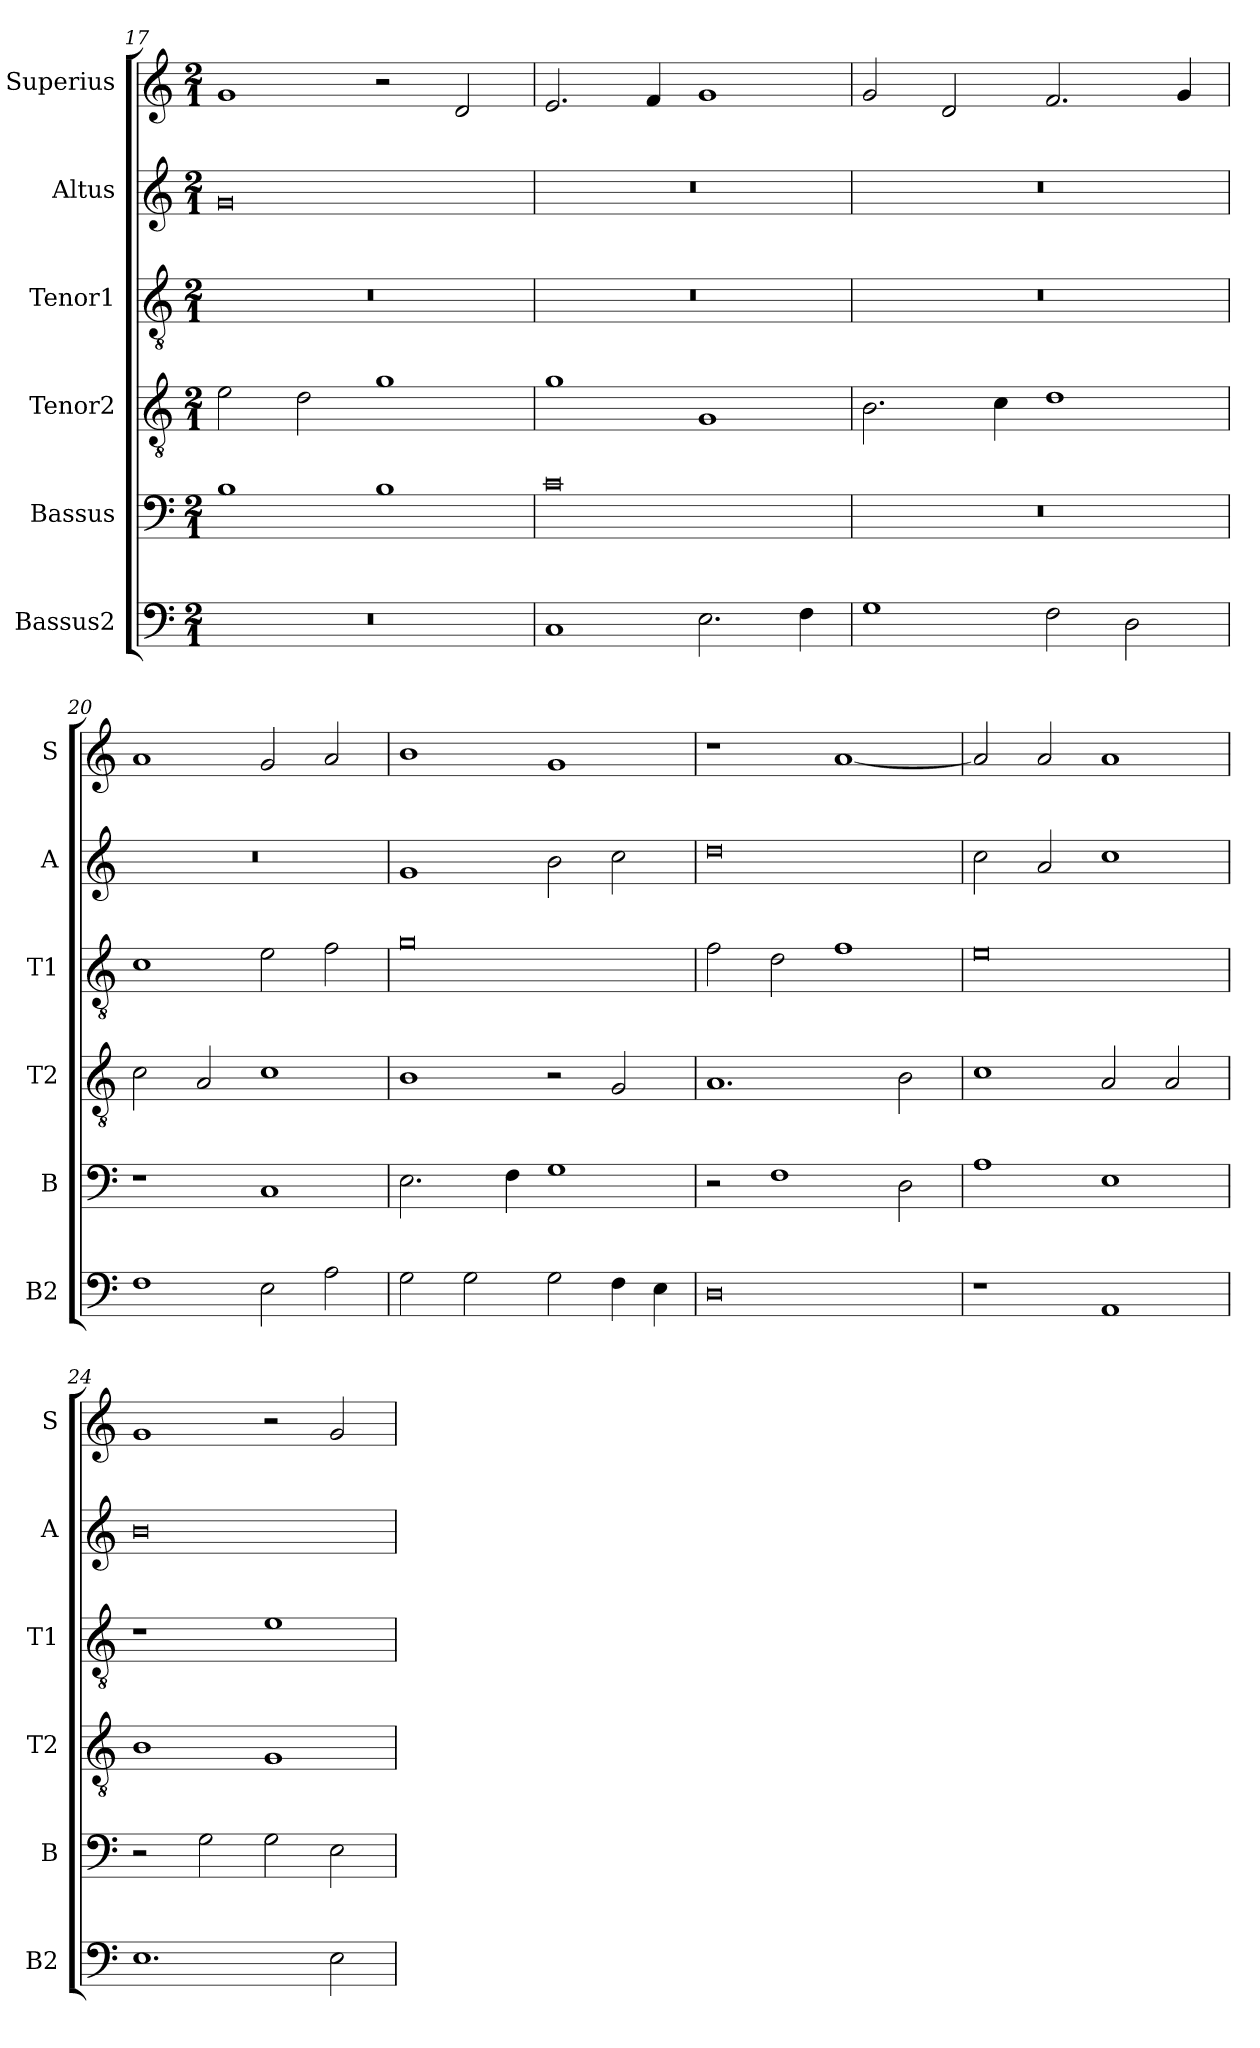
**kern	**kern	**kern	**kern	**kern	**kern
*part6	*part5	*part4	*part3	*part2	*part1
*staff6	*staff5	*staff4	*staff3	*staff2	*staff1
*I"Bassus2	*I"Bassus	*I"Tenor2	*I"Tenor1	*I"Altus	*I"Superius
*I'B2	*I'B	*I'T2	*I'T1	*I'A	*I'S
*clefF4	*clefF4	*clefGv2	*clefGv2	*clefG2	*clefG2
*k[]	*k[]	*k[]	*k[]	*k[]	*k[]
*M2/1	*M2/1	*M2/1	*M2/1	*M2/1	*M2/1
=17	=17	=17	=17	=17	=17
0r	1B	2e\	0r	0g	1g
.	.	2d\	.	.	.
.	1B	1g	.	.	2r
.	.	.	.	.	2d/
=18	=18	=18	=18	=18	=18
1C	0c	1g	0r	0r	2.e/
.	.	.	.	.	4f/
2.E\	.	1G	.	.	1g
4F\	.	.	.	.	.
=19	=19	=19	=19	=19	=19
1G	0r	2.B\	0r	0r	2g/
.	.	.	.	.	2d/
.	.	4c\	.	.	.
2F\	.	1d	.	.	2.f/
2D\	.	.	.	.	.
.	.	.	.	.	4g/
=20	=20	=20	=20	=20	=20
1F	1r	2c\	1c	0r	1a
.	.	2A/	.	.	.
2E\	1C	1c	2e\	.	2g/
2A\	.	.	2f\	.	2a/
=21	=21	=21	=21	=21	=21
2G\	2.E\	1B	0g	1g	1b
2G\	.	.	.	.	.
.	4F\	.	.	.	.
2G\	1G	2r	.	2b\	1g
4F\	.	2G/	.	2cc\	.
4E\	.	.	.	.	.
=22	=22	=22	=22	=22	=22
0D	2r	1.A	2f\	0dd	1r
.	1F	.	2d\	.	.
.	.	.	1f	.	[1a
.	2D\	2B\	.	.	.
=23	=23	=23	=23	=23	=23
1r	1A	1c	0e	2cc\	2a/]
.	.	.	.	2a/	2a/
1AA	1E	2A/	.	1cc	1a
.	.	2A/	.	.	.
=24	=24	=24	=24	=24	=24
1.E	2r	1B	1r	0b	1g
.	2G\	.	.	.	.
.	2G\	1G	1e	.	2r
2E\	2E\	.	.	.	2g/
=	=	=	=	=	=
*-	*-	*-	*-	*-	*-
